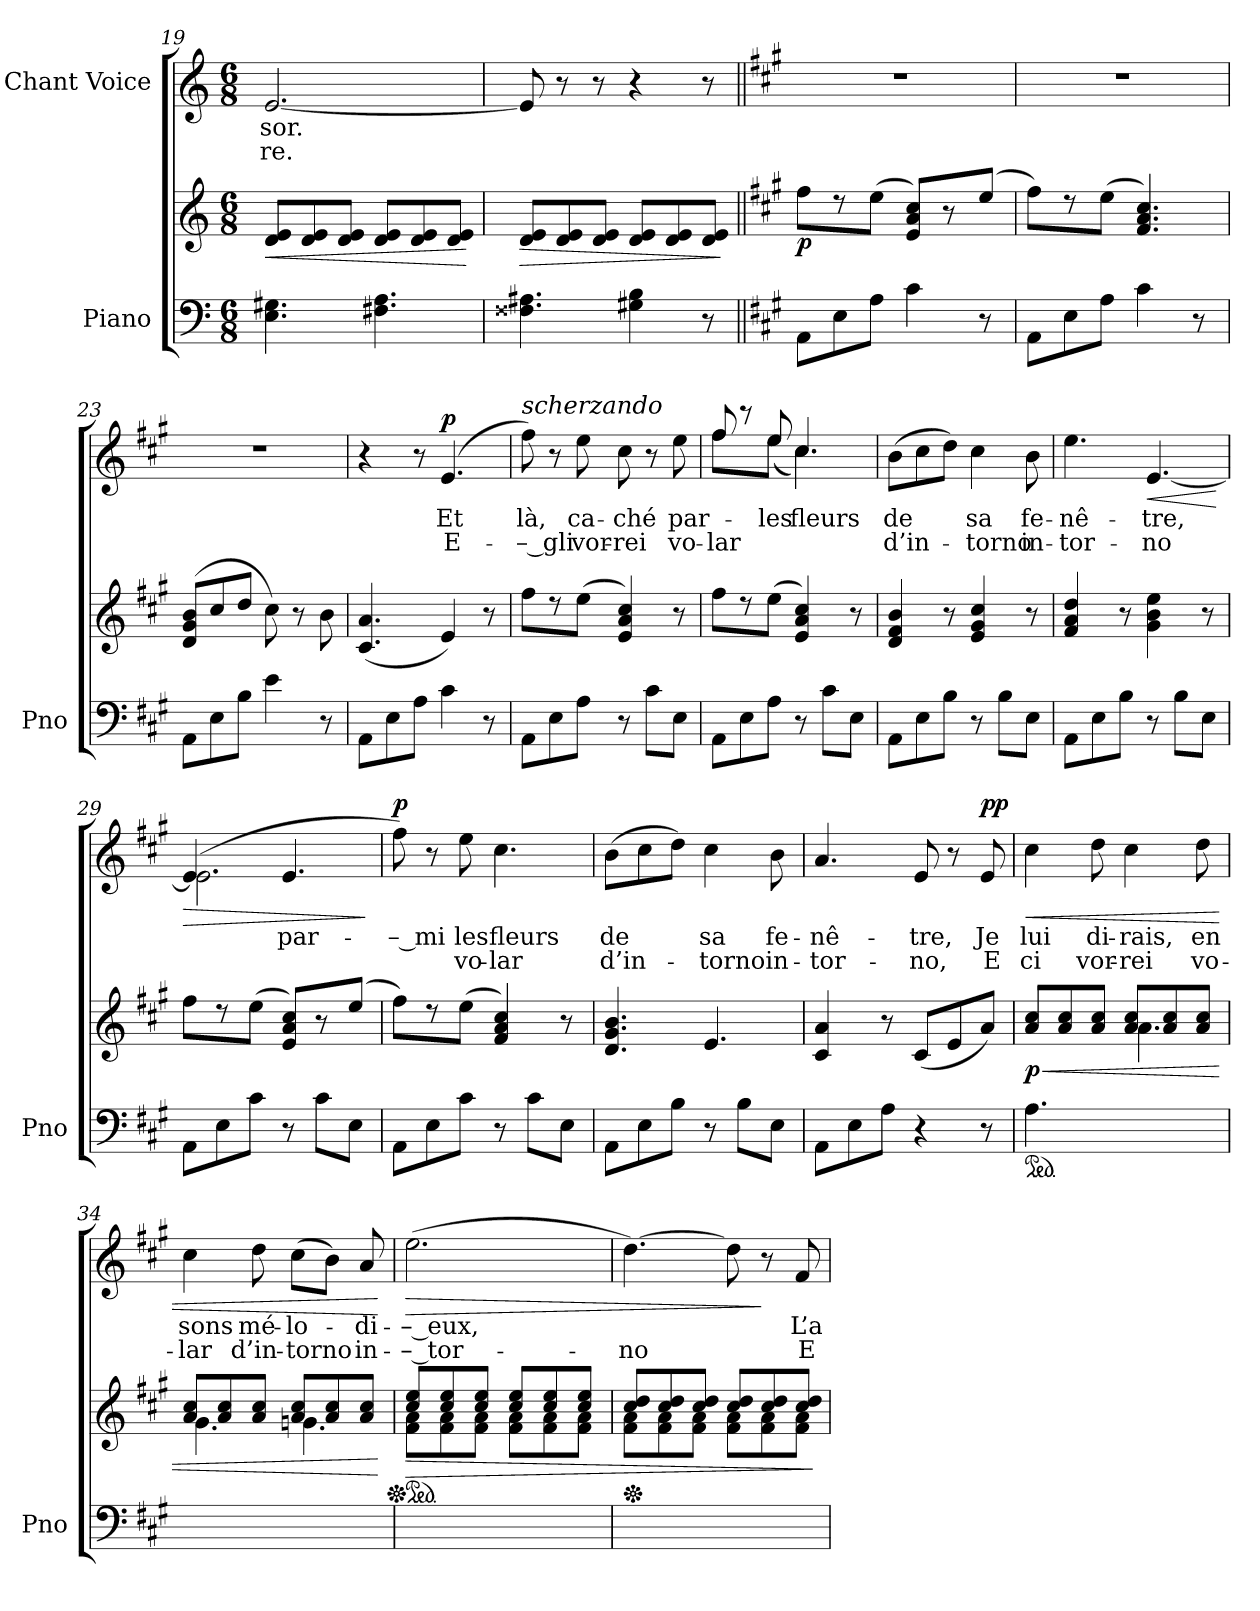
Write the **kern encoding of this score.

**kern	**kern	**dynam	**kern	**text	**text	**dynam
*part2	*part2	*part2	*part1	*part1	*part1	*part1
*staff3	*staff2	*staff2/3	*staff1	*staff1	*staff1	*staff1
*I"Piano	*	*	*I"Chant Voice	*	*	*
*I'Pno	*	*	*	*	*	*
*clefF4	*clefG2	*	*clefG2	*	*	*
*k[]	*k[]	*	*k[]	*	*	*
*M6/8	*M6/8	*	*M6/8	*	*	*
*MM115	*MM115	*	*MM115	*	*	*
=19	=19	=19	=19	=19	=19	=19
!	!	!LO:HP:b	!	!LO:LY:b	!LO:LY:b	!
4.E\ 4.G#X\	8d/ 8e/L	<	[2.e/	-sor.	-re.	.
.	8d/ 8e/	.	.	.	.	.
.	8d/ 8e/J	.	.	.	.	.
4.F#X\ 4.A\	8d/ 8e/L	.	.	.	.	.
.	8d/ 8e/	.	.	.	.	.
.	8d/ 8e/J	.	.	.	.	.
.	.	[	.	.	.	.
!!LO:PB:g=z
=20	=20	=20	=20	=20	=20	=20
*	*	*	*MM112	*	*	*
!	!	!LO:HP:b	!	!	!	!
4.F##X\ 4.A#X\	8d/ 8e/L	>	8e/]	.	.	.
.	8d/ 8e/	.	8r	.	.	.
.	8d/ 8e/J	.	8r	.	.	.
*	*	*	*MM103	*	*	*
4G#X\ 4B\	8d/ 8e/L	.	4r	.	.	.
.	8d/ 8e/	.	.	.	.	.
*	*	*	*MM117	*	*	*
8r	8d/ 8e/J	.	8r	.	.	.
.	.	]	.	.	.	.
=21||	=21||	=21||	=21||	=21||	=21||	=21||
*k[f#c#g#]	*k[f#c#g#]	*	*k[f#c#g#]	*	*	*
!	!	!LO:DY:b	!	!	!	!
8AA\L	8ff#\L	p	2.r	.	.	.
8E\	8r	.	.	.	.	.
8A\J	(>8ee\J	.	.	.	.	.
4c#\	8e/ 8a/ 8cc#/L)	.	.	.	.	.
.	8r	.	.	.	.	.
8r	(>8ee/J	.	.	.	.	.
=22	=22	=22	=22	=22	=22	=22
8AA\L	8ff#\L)	.	2.r	.	.	.
8E\	8r	.	.	.	.	.
8A\J	(>8ee\J	.	.	.	.	.
4c#\	4.f#/ 4.a/ 4.cc#/)	.	.	.	.	.
8r	.	.	.	.	.	.
=23	=23	=23	=23	=23	=23	=23
8AA\L	(<8d/ 8g#/ 8b/L	.	2.r	.	.	.
8E\	8cc#/	.	.	.	.	.
8B\J	8dd/J	.	.	.	.	.
4e\	8cc#\)	.	.	.	.	.
.	8r	.	.	.	.	.
8r	8b\	.	.	.	.	.
=24	=24	=24	=24	=24	=24	=24
8AA\L	(<4.c#/ 4.a/	.	4r	.	.	.
8E\	.	.	.	.	.	.
8A\J	.	.	8r	.	.	.
!	!	!	!	!LO:LY:b	!LO:LY:b	!LO:DY:a
4c#\	4e/)	.	(>4.e/	Et	E-	p
8r	8r	.	.	.	.	.
!!LO:LB:g=z
=25	=25	=25	=25	=25	=25	=25
*	*	*	*MM119	*	*	*
!	!	!	!LO:TX:a:i:t=scherzando	!	!	!
!	!	!	!	!LO:LY:b	!LO:LY:b	!
8AA\L	8ff#\L	.	8ff#\)	là,	-– gli	.
8E\	8r	.	8r	.	.	.
!	!	!	!	!LO:LY:b	!LO:LY:b	!
8A\J	(>8ee\J	.	8ee\	ca-	vor-	.
!	!	!	!	!LO:LY:b	!LO:LY:b	!
8r	4e/ 4a/ 4cc#/)	.	8cc#\	-ché	-rei	.
8c#\L	.	.	8r	.	.	.
!	!	!	!	!LO:LY:b	!LO:LY:b	!
8E\J	8r	.	8ee\	par-	vo-	.
=26	=26	=26	=26	=26	=26	=26
!	!	!	!	!LO:LY:b	!	!
*	*	*	*^	*	*	*
*	*	*	*	*^	*	*	*
!	!	!	!	!	!	!	!LO:LY:b	!
8AA\L	8ff#\L	.	8ff#/	8ff#\L	4ff#yy	.	lar	.
8E\	8r	.	8r	8ryy	.	.	.	.
!	!	!	!	!	!	!LO:LY:b	!	!
8A\J	(>8ee\J	.	8ee/	(<8ee\J	8eeyy	les	.	.
!	!	!	!	!	!	!LO:LY:b	!	!
8r	4e/ 4a/ 4cc#/)	.	4.cc#/	4.cc#\)	4.cc#yy	fleurs	.	.
8c#\L	.	.	.	.	.	.	.	.
8E\J	8r	.	.	.	.	.	.	.
*	*	*	*v	*v	*v	*	*	*
=27	=27	=27	=27	=27	=27	=27
!	!	!	!	!LO:LY:b	!LO:LY:b	!
8AA\L	4d/ 4f#/ 4b/	.	(>8b\L	de	d’in-	.
8E\	.	.	8cc#\	.	.	.
8B\J	8r	.	8dd\J)	.	.	.
!	!	!	!	!LO:LY:b	!LO:LY:b	!
8r	4e/ 4g#/ 4cc#/	.	4cc#\	sa	-torno	.
8B\L	.	.	.	.	.	.
!	!	!	!	!LO:LY:b	!LO:LY:b	!
8E\J	8r	.	8b\	fe-	in-	.
=28	=28	=28	=28	=28	=28	=28
!	!	!	!	!LO:LY:b	!LO:LY:b	!
8AA\L	4f#/ 4a/ 4dd/	.	4.ee\	-nê-	-tor-	.
8E\	.	.	.	.	.	.
8B\J	8r	.	.	.	.	.
!	!	!	!	!LO:LY:b	!LO:LY:b	!LO:HP:b
8r	4g#\ 4b\ 4ee\	.	[4.e/	-tre,	-no	<
8B\L	.	.	.	.	.	.
8E\J	8r	.	.	.	.	.
.	.	.	.	.	.	[
=29	=29	=29	=29	=29	=29	=29
!	!	!	!	!	!	!LO:HP:b
*	*	*	*^	*	*	*
8AA\L	8ff#\L	.	(>4.e/]	2.e\	.	.	>
8E\	8r	.	.	.	.	.	.
8c#\J	(>8ee\J	.	.	.	.	.	.
!	!	!	!	!	!LO:LY:b	!	!
8r	8e/ 8a/ 8cc#/L)	.	4.e/	.	par-	.	.
8c#\L	8r	.	.	.	.	.	.
8E\J	(<8ee/J	.	.	.	.	.	.
*	*	*	*v	*v	*	*	*
.	.	.	.	.	.	]
!!LO:LB:g=z
=30	=30	=30	=30	=30	=30	=30
!	!	!	!	!LO:LY:b	!	!LO:DY:a
8AA\L	8ff#\L)	.	8ff#\)	-– mi	.	p
8E\	8r	.	8r	.	.	.
!	!	!	!	!LO:LY:b	!LO:LY:b	!
8c#\J	(>8ee\J	.	8ee\	les	vo-	.
!	!	!	!	!LO:LY:b	!LO:LY:b	!
8r	4f#/ 4a/ 4cc#/)	.	4.cc#\	fleurs	-lar	.
8c#\L	.	.	.	.	.	.
8E\J	8r	.	.	.	.	.
=31	=31	=31	=31	=31	=31	=31
!	!	!	!	!LO:LY:b	!LO:LY:b	!
8AA\L	4.d/ 4.g#/ 4.b/	.	(>8b\L	de	d’in-	.
8E\	.	.	8cc#\	.	.	.
8B\J	.	.	8dd\J)	.	.	.
!	!	!	!	!LO:LY:b	!LO:LY:b	!
8r	4.e/	.	4cc#\	sa	-torno	.
8B\L	.	.	.	.	.	.
!	!	!	!	!LO:LY:b	!LO:LY:b	!
8E\J	.	.	8b\	fe-	in-	.
=32	=32	=32	=32	=32	=32	=32
!	!	!	!	!LO:LY:b	!LO:LY:b	!
8AA\L	4c#/ 4a/	.	4.a/	-nê-	-tor-	.
8E\	.	.	.	.	.	.
8A\J	8r	.	.	.	.	.
!	!	!	!	!LO:LY:b	!LO:LY:b	!
4r	(<8c#/L	.	8e/	-tre,	-no,	.
.	8e/	.	8r	.	.	.
!	!	!	!	!LO:LY:b	!LO:LY:b	!LO:DY:a
8r	8a/J)	.	8e/	Je	E	pp
=33	=33	=33	=33	=33	=33	=33
*ped	*	*	*	*	*	*
!	!	!LO:HP:b	!	!LO:LY:b	!LO:LY:b	!LO:HP:b
*	*^	*	*	*	*	*
!	!	!	!LO:DY:n=1:b	!	!	!	!
4.A\	8a/ 8cc#/L	4.ryy	< p	4cc#\	lui	ci	<
.	8a/ 8cc#/	.	.	.	.	.	.
!	!	!	!	!	!LO:LY:b	!LO:LY:b	!
.	8a/ 8cc#/J	.	.	8dd\	di-	vor-	.
!	!	!	!	!	!LO:LY:b	!LO:LY:b	!
4.ryy	8a/ 8cc#/L	4.a\	.	4cc#\	-rais,	-rei	.
.	8a/ 8cc#/	.	.	.	.	.	.
!	!	!	!	!	!LO:LY:b	!LO:LY:b	!
.	8a/ 8cc#/J	.	.	8dd\	en	vo-	.
=34	=34	=34	=34	=34	=34	=34	=34
!	!	!	!	!	!LO:LY:b	!LO:LY:b	!
2.ryy	8a/ 8cc#/L	4.g#\	.	4cc#\	sons	-lar	.
.	8a/ 8cc#/	.	.	.	.	.	.
!	!	!	!	!	!LO:LY:b	!LO:LY:b	!
.	8a/ 8cc#/J	.	.	8dd\	mé-	d’in-	.
!	!	!	!	!	!LO:LY:b	!LO:LY:b	!
.	8a/ 8cc#/L	4.gn\	.	(>8cc#\L	-lo-	-torno	.
.	8a/ 8cc#/	.	.	8b\J)	.	.	.
!	!	!	!	!	!LO:LY:b	!LO:LY:b	!
.	8a/ 8cc#/J	.	.	8a/	-di-	in-	.
*	*v	*v	*	*	*	*	*
.	.	[	.	.	.	[
!!LO:LB:g=z
=35	=35	=35	=35	=35	=35	=35
*	*Xped	*	*	*	*	*
!	!	!LO:HP:b	!	!	!	!
*	*^	*	*	*	*	*
*	*ped	*	*	*	*	*	*
!	!	!	!	!	!LO:LY:b	!LO:LY:b	!LO:HP:b
2.ryy	8cc#/ 8ee/L	8f#\ 8a\L	>	(>2.ee\	-– eux,	-– tor-	>
.	8cc#/ 8ee/	8f#\ 8a\	.	.	.	.	.
.	8cc#/ 8ee/J	8f#\ 8a\J	.	.	.	.	.
.	8cc#/ 8ee/L	8f#\ 8a\L	.	.	.	.	.
.	8cc#/ 8ee/	8f#\ 8a\	.	.	.	.	.
.	8cc#/ 8ee/J	8f#\ 8a\J	.	.	.	.	.
=36	=36	=36	=36	=36	=36	=36	=36
*	*Xped	*	*	*	*	*	*
!	!	!	!	!	!	!LO:LY:b	!
2.ryy	8cc#/ 8dd/L	8f#\ 8a\L	.	[4.dd\)	.	-no	.
.	8cc#/ 8dd/	8f#\ 8a\	.	.	.	.	.
.	8cc#/ 8dd/J	8f#\ 8a\J	.	.	.	.	.
.	8cc#/ 8dd/L	8f#\ 8a\L	.	8dd\]	.	.	.
.	8cc#/ 8dd/	8f#\ 8a\	.	8r	.	.	]
!	!	!	!	!	!LO:LY:b	!LO:LY:b	!
.	8cc#/ 8dd/J	8f#\ 8a\J	.	8f#/	L’a-	E	.
*	*v	*v	*	*	*	*	*
.	.	]	.	.	.	.
=	=	=	=	=	=	=
*-	*-	*-	*-	*-	*-	*-
